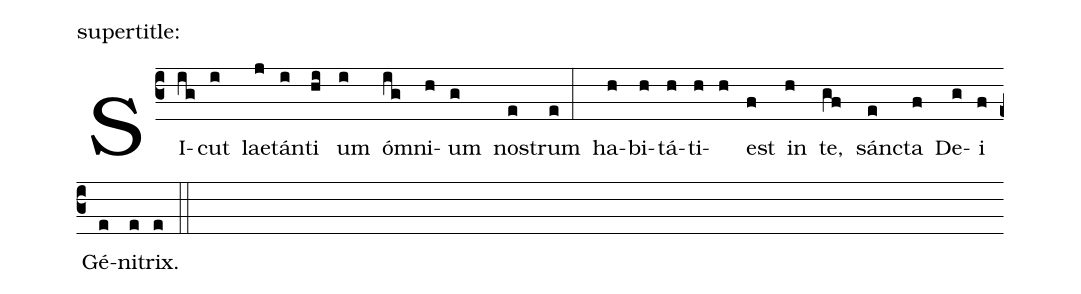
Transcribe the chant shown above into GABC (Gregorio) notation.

%%
(c3) SI(ig)cut(i) lae(j)tán(i)ti(hi) um(i) óm(ig)ni(h)um(g) nos(e)trum(e:) ha(h)bi(h)tá(h)ti(h)о(h)
est(f) in(h) te,(gf) sánc(e)ta(f) De(g)i(f) Gé(e)ni(e)trix.(e::)
